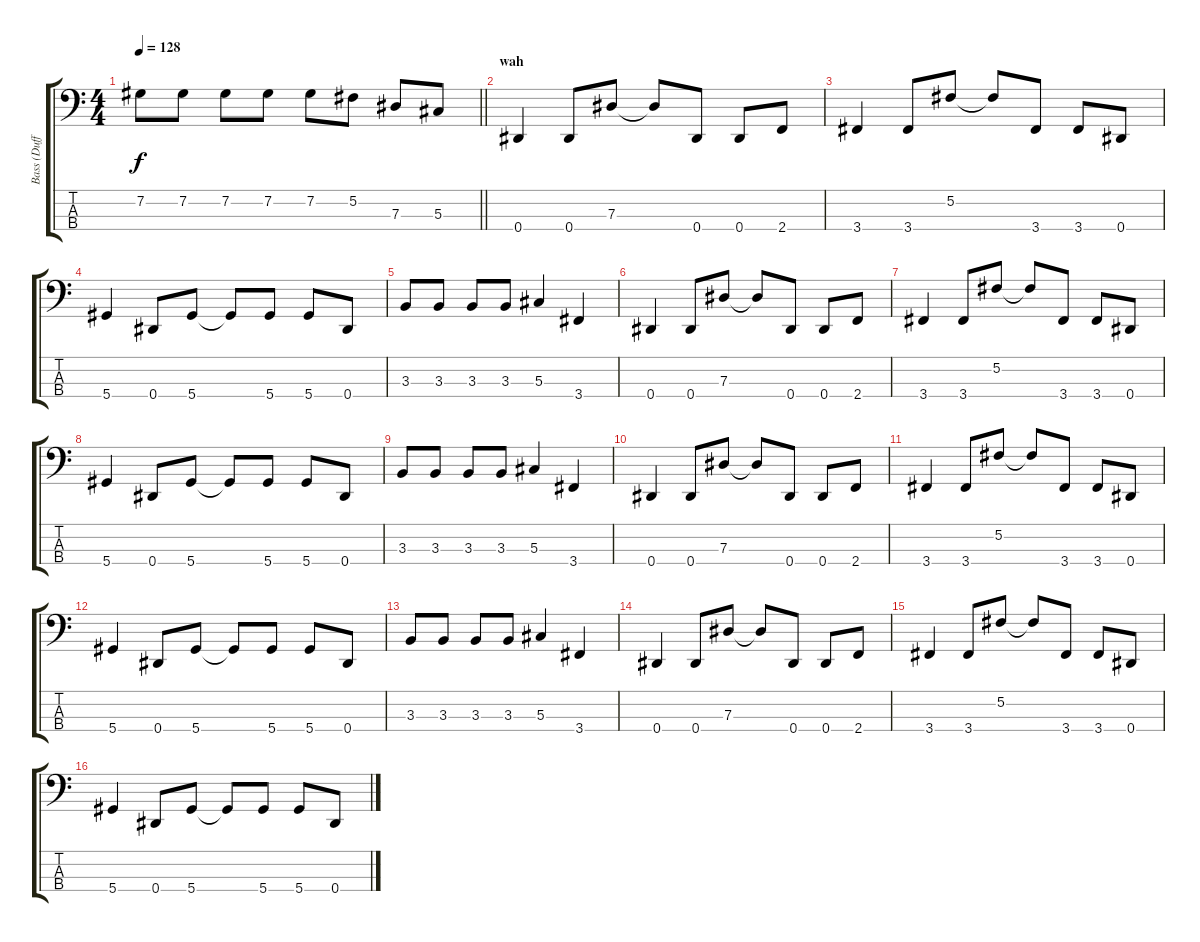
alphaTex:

\track ("Bass (Duff)" "Bass (Duff") {instrument electricbasspick}
\staff {score tabs}
\tuning (Gb2 Db2 Ab1 Eb1) {hide}
\ts (4 4)
\tempo 128
\clef f4
\barLineRight lightlight
\ks c
7.2.8{dy f} 7.2.8 7.2.8 7.2.8 7.2.8 5.2.8 7.3.8 5.3.8 |
\section ("" "wah")
0.4.4 0.4.8 7.3.8 7.3{t}.8 0.4.8 0.4.8 2.4.8 |
3.4.4 3.4.8 5.2.8 5.2{t}.8 3.4.8 3.4.8 0.4.8 |
5.4.4 0.4.8 5.4.8 5.4{t}.8 5.4.8 5.4.8 0.4.8 |
3.3.8 3.3.8 3.3.8 3.3.8 5.3.4 3.4.4 |
0.4.4 0.4.8 7.3.8 7.3{t}.8 0.4.8 0.4.8 2.4.8 |
3.4.4 3.4.8 5.2.8 5.2{t}.8 3.4.8 3.4.8 0.4.8 |
5.4.4 0.4.8 5.4.8 5.4{t}.8 5.4.8 5.4.8 0.4.8 |
3.3.8 3.3.8 3.3.8 3.3.8 5.3.4 3.4.4 |
0.4.4 0.4.8 7.3.8 7.3{t}.8 0.4.8 0.4.8 2.4.8 |
3.4.4 3.4.8 5.2.8 5.2{t}.8 3.4.8 3.4.8 0.4.8 |
5.4.4 0.4.8 5.4.8 5.4{t}.8 5.4.8 5.4.8 0.4.8 |
3.3.8 3.3.8 3.3.8 3.3.8 5.3.4 3.4.4 |
0.4.4 0.4.8 7.3.8 7.3{t}.8 0.4.8 0.4.8 2.4.8 |
3.4.4 3.4.8 5.2.8 5.2{t}.8 3.4.8 3.4.8 0.4.8 |
5.4.4 0.4.8 5.4.8 5.4{t}.8 5.4.8 5.4.8 0.4.8
